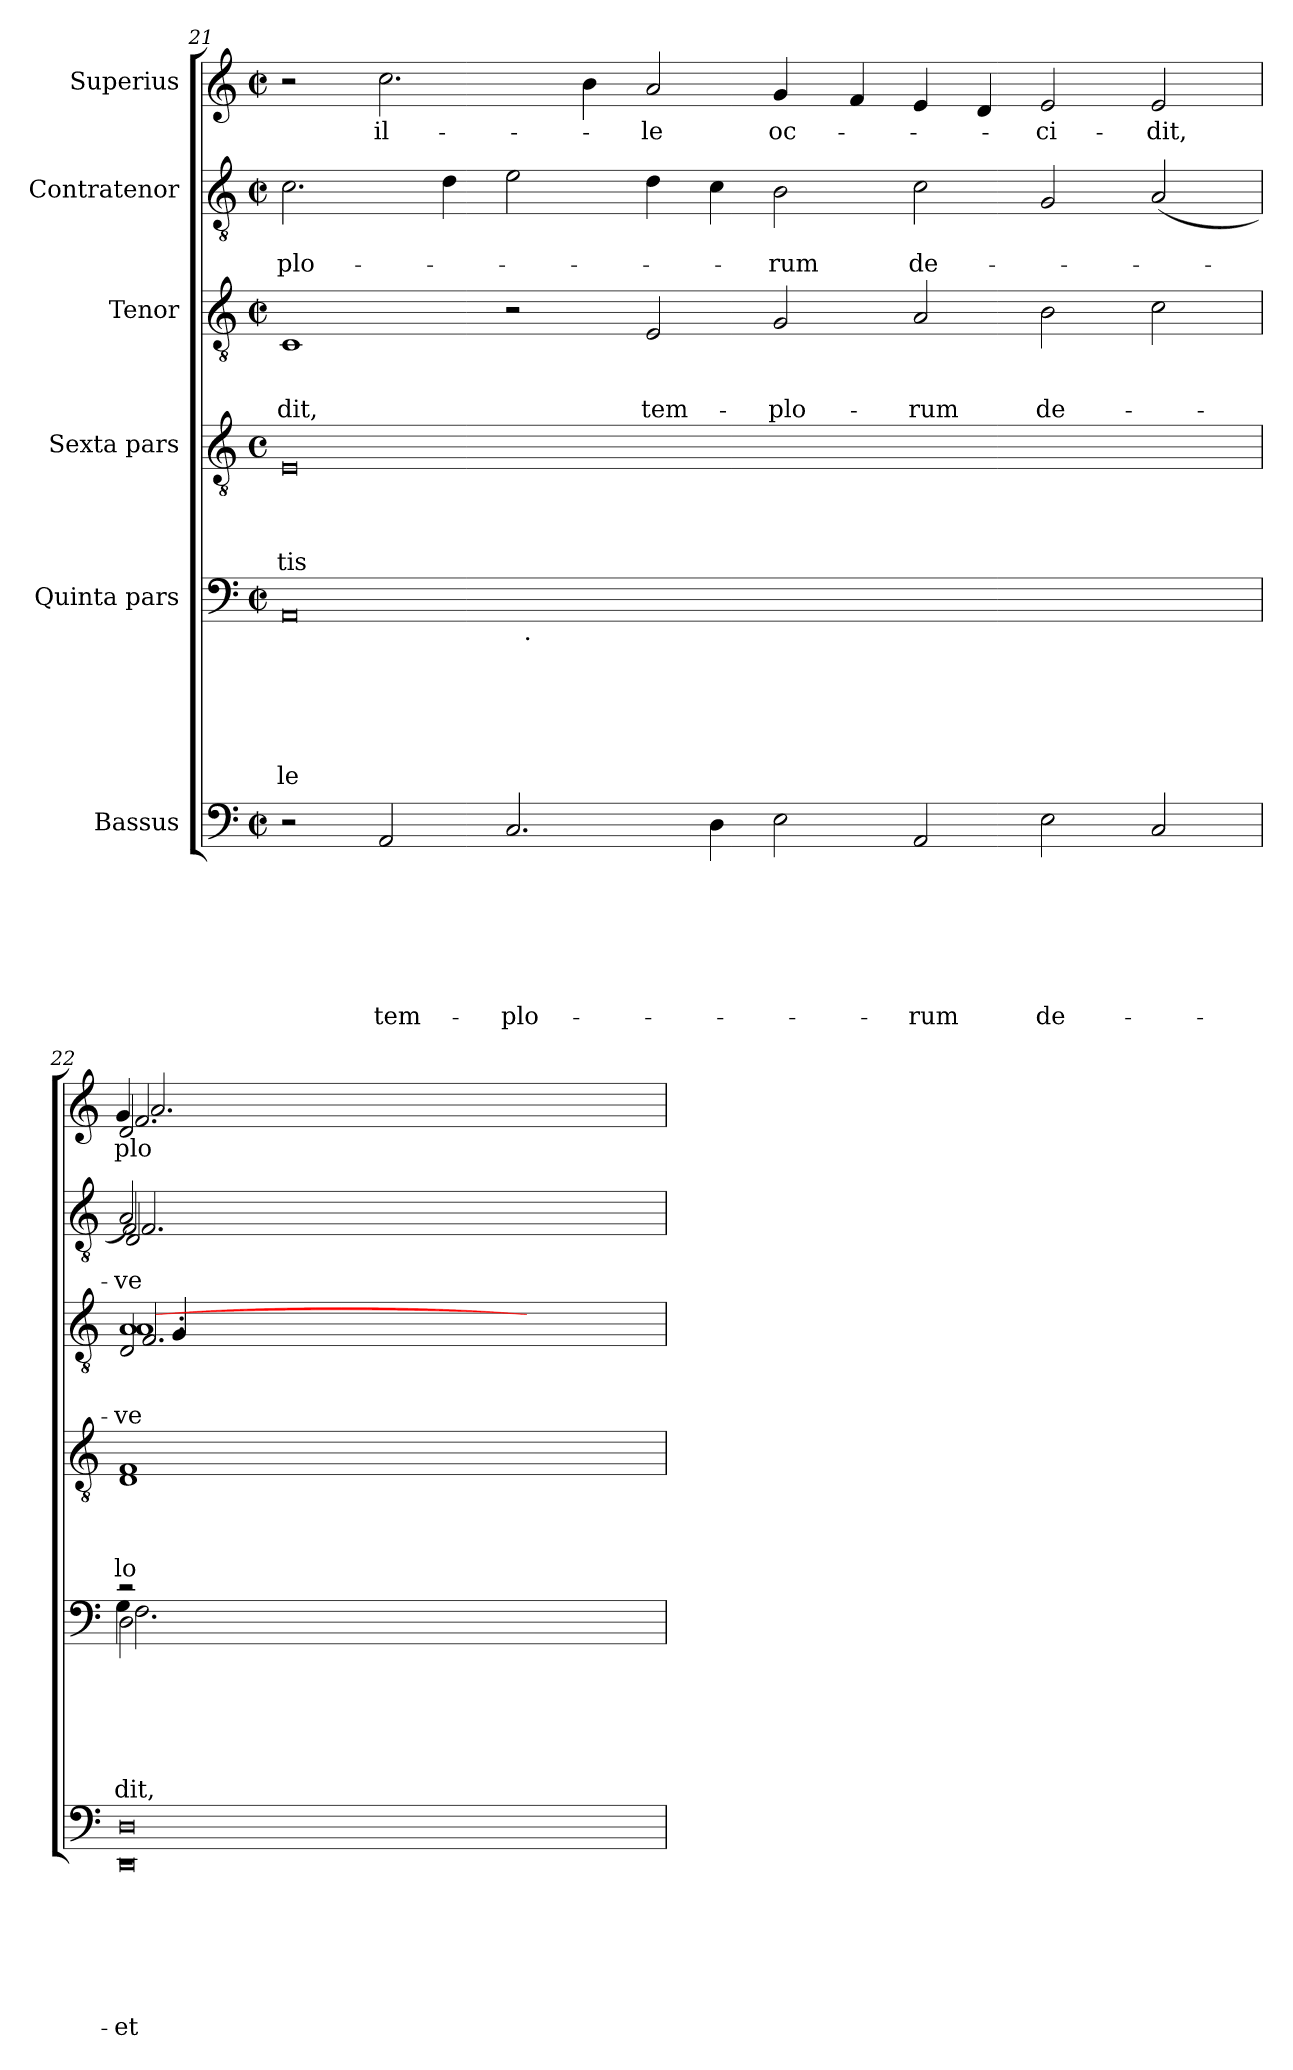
**kern	**text	**text	**text	**text	**text	**text	**text	**kern	**text	**text	**text	**text	**text	**text	**kern	**text	**text	**text	**text	**kern	**text	**text	**text	**kern	**text	**text	**kern	**text
*part6	*part6	*part6	*part6	*part6	*part6	*part6	*part6	*part5	*part5	*part5	*part5	*part5	*part5	*part5	*part4	*part4	*part4	*part4	*part4	*part3	*part3	*part3	*part3	*part2	*part2	*part2	*part1	*part1
*staff6	*staff6	*staff6	*staff6	*staff6	*staff6	*staff6	*staff6	*staff5	*staff5	*staff5	*staff5	*staff5	*staff5	*staff5	*staff4	*staff4	*staff4	*staff4	*staff4	*staff3	*staff3	*staff3	*staff3	*staff2	*staff2	*staff2	*staff1	*staff1
*I"Bassus	*	*	*	*	*	*	*	*I"Quinta pars	*	*	*	*	*	*	*I"Sexta pars	*	*	*	*	*I"Tenor	*	*	*	*I"Contratenor	*	*	*I"Superius	*
*clefF4	*	*	*	*	*	*	*	*clefF4	*	*	*	*	*	*	*clefGv2	*	*	*	*	*clefGv2	*	*	*	*clefGv2	*	*	*clefG2	*
*k[]	*	*	*	*	*	*	*	*k[]	*	*	*	*	*	*	*k[]	*	*	*	*	*k[]	*	*	*	*k[]	*	*	*k[]	*
*C:	*	*	*	*	*	*	*	*C:	*	*	*	*	*	*	*C:	*	*	*	*	*C:	*	*	*	*C:	*	*	*C:	*
*M2/2	*	*	*	*	*	*	*	*M2/2	*	*	*	*	*	*	*M4/4	*	*	*	*	*M2/2	*	*	*	*M2/2	*	*	*M2/2	*
*met(c|)	*	*	*	*	*	*	*	*met(c|)	*	*	*	*	*	*	*met(c)	*	*	*	*	*met(c|)	*	*	*	*met(c|)	*	*	*met(c|)	*
=21	=21	=21	=21	=21	=21	=21	=21	=21	=21	=21	=21	=21	=21	=21	=21	=21	=21	=21	=21	=21	=21	=21	=21	=21	=21	=21	=21	=21
!	!	!	!	!	!	!	!	!	!	!	!	!	!	!LO:LY:b	!	!	!	!	!LO:LY:b	!	!	!	!LO:LY:b	!	!	!LO:LY:b	!	!
*	*	*	*	*	*	*	*	*^	*	*	*	*	*	*	*	*	*	*	*	*	*	*	*	*	*	*	*	*
2r	.	.	.	.	.	.	.	0AA	1ryy	.	.	.	.	.	-le	0E	.	.	.	-tis	1C	.	.	-dit,	2.c\	.	-plo-	2r	.
!	!	!	!	!	!	!	!LO:LY:b	!	!	!	!	!	!	!	!	!	!	!	!	!	!	!	!	!	!	!	!	!	!LO:LY:b
2AA/	.	.	.	.	.	.	tem-	.	.	.	.	.	.	.	.	.	.	.	.	.	.	.	.	.	.	.	.	2.cc\	il-
.	.	.	.	.	.	.	.	.	.	.	.	.	.	.	.	.	.	.	.	.	.	.	.	.	4d\	.	.	.	.
!	!	!	!	!	!	!	!LO:LY:b	!	!	!	!	!	!	!	!	!	!	!	!	!	!	!	!	!	!	!	!	!	!
2.C/	.	.	.	.	.	.	-plo-	.	32ryy	.	.	.	.	.	.	.	.	.	.	.	2r	.	.	.	2e\	.	.	.	.
!	!	!	!	!	!	!	!	!	!LO:TX:b:t=.	!	!	!	!	!	!	!	!	!	!	!	!	!	!	!	!	!	!	!	!
.	.	.	.	.	.	.	.	.	1ryy	.	.	.	.	.	.	.	.	.	.	.	.	.	.	.	.	.	.	.	.
.	.	.	.	.	.	.	.	.	.	.	.	.	.	.	.	.	.	.	.	.	.	.	.	.	.	.	.	4b\	.
!	!	!	!	!	!	!	!	!	!	!	!	!	!	!	!	!	!	!	!	!	!	!	!	!LO:LY:b	!	!	!	!	!LO:LY:b
.	.	.	.	.	.	.	.	.	.	.	.	.	.	.	.	.	.	.	.	.	2E/	.	.	tem-	4d\	.	.	2a/	-le
4D\	.	.	.	.	.	.	.	.	.	.	.	.	.	.	.	.	.	.	.	.	.	.	.	.	4c\	.	.	.	.
!	!	!	!	!	!	!	!	!	!	!	!	!	!	!	!	!	!	!	!	!	!	!	!	!LO:LY:b	!	!	!LO:LY:b	!	!LO:LY:b
2E\	.	.	.	.	.	.	.	0ryy	.	.	.	.	.	.	.	0ryy	.	.	.	.	2G/	.	.	-plo-	2B\	.	-rum	4g/	oc-
.	.	.	.	.	.	.	.	.	1ryy	.	.	.	.	.	.	.	.	.	.	.	.	.	.	.	.	.	.	.	.
.	.	.	.	.	.	.	.	.	.	.	.	.	.	.	.	.	.	.	.	.	.	.	.	.	.	.	.	4f/	.
!	!	!	!	!	!	!	!LO:LY:b	!	!	!	!	!	!	!	!	!	!	!	!	!	!	!	!	!LO:LY:b	!	!	!LO:LY:b	!	!
2AA/	.	.	.	.	.	.	-rum	.	.	.	.	.	.	.	.	.	.	.	.	.	2A/	.	.	-rum	2c\	.	de-	4e/	.
.	.	.	.	.	.	.	.	.	.	.	.	.	.	.	.	.	.	.	.	.	.	.	.	.	.	.	.	4d/	.
!	!	!	!	!	!	!	!LO:LY:b	!	!	!	!	!	!	!	!	!	!	!	!	!	!	!	!	!LO:LY:b	!	!	!	!	!LO:LY:b
2E\	.	.	.	.	.	.	de-	.	.	.	.	.	.	.	.	.	.	.	.	.	2B\	.	.	de-	2G/	.	.	2e/	-ci-
.	.	.	.	.	.	.	.	.	2ryy	.	.	.	.	.	.	.	.	.	.	.	.	.	.	.	.	.	.	.	.
!	!	!	!	!	!	!	!	!	!	!	!	!	!	!	!	!	!	!	!	!	!	!	!	!	!	!	!	!	!LO:LY:b
2C/	.	.	.	.	.	.	.	.	.	.	.	.	.	.	.	.	.	.	.	.	2c\	.	.	.	(<2A/	.	.	2e/	-dit,
.	.	.	.	.	.	.	.	.	4...ryy	.	.	.	.	.	.	.	.	.	.	.	.	.	.	.	.	.	.	.	.
=22	=22	=22	=22	=22	=22	=22	=22	=22	=22	=22	=22	=22	=22	=22	=22	=22	=22	=22	=22	=22	=22	=22	=22	=22	=22	=22	=22	=22	=22
!	!	!	!	!	!	!	!LO:LY:b	!	!	!	!	!	!	!	!LO:LY:b	!	!	!	!	!	!	!	!	!	!	!	!	!	!
*^	*	*	*	*	*	*	*	*	*^	*	*	*	*	*	*	*	*	*	*	*	*	*	*	*	*	*	*	*	*
!	!	!	!	!	!	!	!	!	!	!	!	!	!	!	!	!	!LO:LY:b:rj	!	!	!	!	!	!	!	!	!	!	!	!	!	!
*	*	*	*	*	*	*	*	*	*	*	*^	*	*	*	*	*	*	*	*	*	*	*	*	*	*	*	*	*	*	*	*
!	!	!	!	!	!	!	!	!	!	!	!	!	!	!	!	!	!	!LO:LY:b	!	!	!	!	!LO:LY:b	!	!	!	!LO:LY:b	!	!	!	!	!
*	*	*	*	*	*	*	*	*	*	*	*	*	*	*	*	*	*	*	*	*	*	*	*	*^	*	*	*	*	*	*	*	*
!	!	!	!	!	!	!	!	!	!	!	!	!	!	!	!	!	!	!	!	!	!	!	!	!	!	!	!	!LO:LY:b	!	!	!	!	!
*	*	*	*	*	*	*	*	*	*	*	*	*	*	*	*	*	*	*	*	*	*	*	*	*	*^	*	*	*	*	*	*	*	*
!	!	!	!	!	!	!	!	!	!	!	!	!	!	!	!	!	!	!	!	!	!	!	!	!	!	!	!	!	!LO:LY:b	!	!	!LO:LY:b	!	!
*	*	*	*	*	*	*	*	*	*	*	*	*	*	*	*	*	*	*	*	*	*	*	*	*	*	*^	*	*	*	*^	*	*	*	*
*	*	*	*	*	*	*	*	*	*	*	*	*	*	*	*	*	*	*	*	*	*	*	*	*	*	*	*	*	*	*	*	*^	*	*	*	*
!	!	!	!	!	!	!	!	!	!	!	!	!	!	!	!	!	!	!	!	!	!	!	!	!	!	!	!	!	!	!	!	!	!	!	!LO:LY:b	!	!
*	*	*	*	*	*	*	*	*	*	*	*	*	*	*	*	*	*	*	*	*	*	*	*	*	*	*	*	*	*	*	*	*	*^	*	*	*	*
!	!	!	!	!	!	!	!	!	!	!	!	!	!	!	!	!	!	!	!	!	!	!	!	!	!	!	!	!	!	!	!	!	!	!	!	!LO:LY:b	!	!LO:LY:b
*	*	*	*	*	*	*	*	*	*	*	*	*	*	*	*	*	*	*	*	*	*	*	*	*	*	*	*	*	*	*	*	*	*	*	*	*	*^	*
!	!	!	!	!	!	!	!	!	!	!	!	!	!	!	!	!	!	!	!	!	!	!	!	!	!	!	!	!	!	!	!	!	!	!	!	!	!	!	!LO:LY:b
*	*	*	*	*	*	*	*	*	*	*	*	*	*	*	*	*	*	*	*	*	*	*	*	*	*	*	*	*	*	*	*	*	*	*	*	*	*^	*^	*
0DD 0D	1rEE	.	.	.	.	.	.	et	2rc	2D\	2.F\	4G\	.	.	.	.	.	-dit,	1D 1F	.	.	.	-lo-	1.A [>1.A	2D/	2.F/	4G/	.	.	ve-	2A/)	2F/	2D/	2.F/	.	ve-	2d/	2.f/	4g/	2.a/	-plo-
.	.	.	.	.	.	.	.	.	.	.	.	1ryy	.	.	.	.	.	.	.	.	.	.	.	.	.	.	2ryy	.	.	.	.	.	.	.	.	.	.	.	1ryy	.	.
.	.	.	.	.	.	.	.	.	1ryy	1ryy	.	.	.	.	.	.	.	.	.	.	.	.	.	.	2ryy	.	.	.	.	.	1ryy	1ryy	1ryy	.	.	.	1ryy	.	.	.	.
.	.	.	.	.	.	.	.	.	.	.	1ryy	.	.	.	.	.	.	.	.	.	.	.	.	.	.	2ryy	1ryy	.	.	.	.	.	.	1ryy	.	.	.	1ryy	.	1ryy	.
.	1ryy	.	.	.	.	.	.	.	.	.	.	.	.	.	.	.	.	.	1ryy	.	.	.	.	.	1ryy	.	.	.	.	.	.	.	.	.	.	.	.	.	.	.	.
.	.	.	.	.	.	.	.	.	.	.	.	4ryy	.	.	.	.	.	.	.	.	.	.	.	.	.	2.ryy	.	.	.	.	.	.	.	.	.	.	.	.	4ryy	.	.
.	.	.	.	.	.	.	.	.	4ryy	4ryy	.	2ryy	.	.	.	.	.	.	.	.	.	.	.	2ryy	.	.	.	.	.	.	4ryy	4ryy	4ryy	.	.	.	4ryy	.	2ryy	.	.
.	.	.	.	.	.	.	.	.	4ryy	4ryy	4ryy	.	.	.	.	.	.	.	.	.	.	.	.	.	.	.	4ryy	.	.	.	4ryy	4ryy	4ryy	4ryy	.	.	4ryy	4ryy	.	4ryy	.
*v	*v	*	*	*	*	*	*	*	*	*	*	*	*	*	*	*	*	*	*	*	*	*	*	*v	*v	*v	*v	*	*	*	*v	*v	*v	*v	*	*	*v	*v	*v	*v	*
*	*	*	*	*	*	*	*	*v	*v	*v	*v	*	*	*	*	*	*	*	*	*	*	*	*	*	*	*	*	*	*	*	*
=	=	=	=	=	=	=	=	=	=	=	=	=	=	=	=	=	=	=	=	=	=	=	=	=	=	=	=	=
*-	*-	*-	*-	*-	*-	*-	*-	*-	*-	*-	*-	*-	*-	*-	*-	*-	*-	*-	*-	*-	*-	*-	*-	*-	*-	*-	*-	*-
